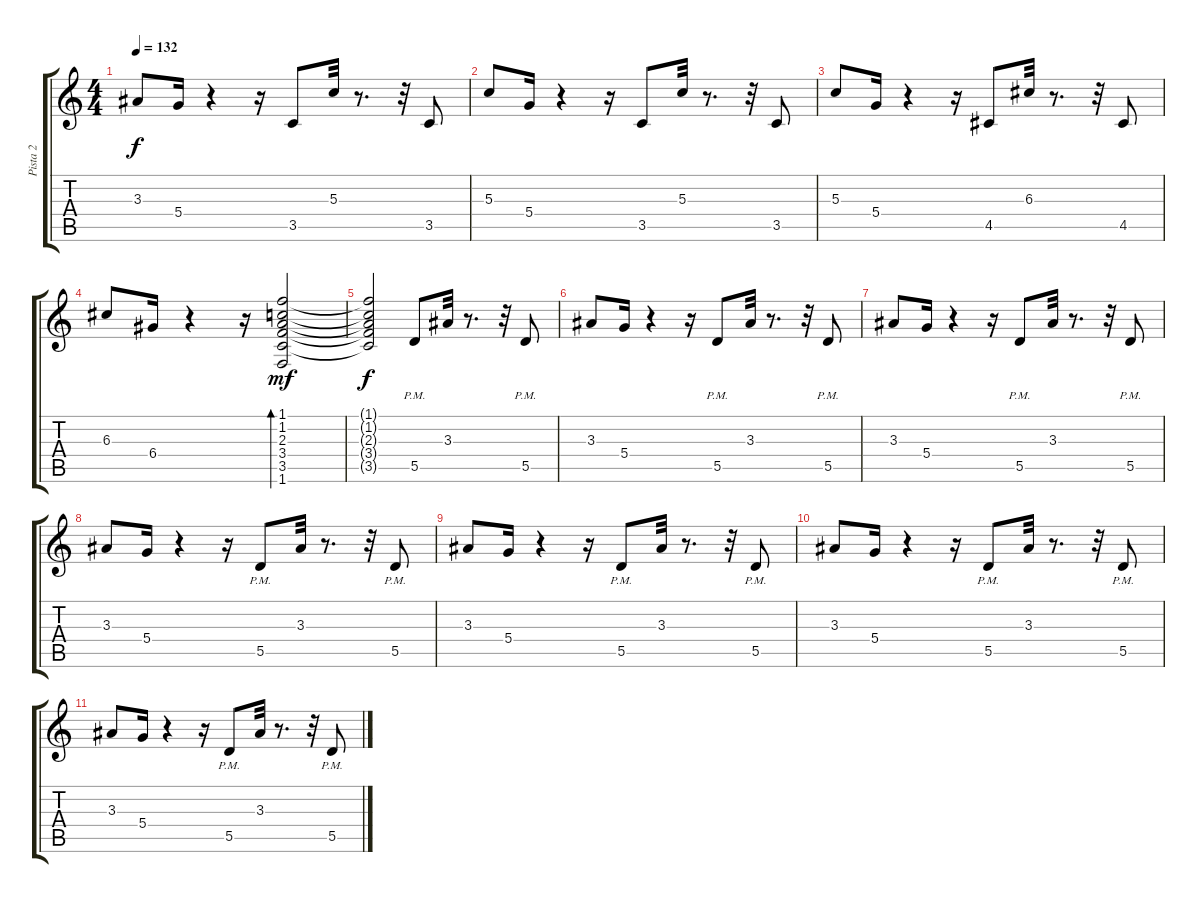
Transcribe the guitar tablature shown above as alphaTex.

\track ("Pista 2" "Pista 2") {instrument electricguitarjazz}
\staff {score tabs}
\tuning (E4 B3 G3 D3 A2 E2) {hide}
\ts (4 4)
\tempo 132
\clef g2
\ks c
3.3.8{dy f} 5.4.16 r.4 r.16 3.5.8 5.3.32 r.8{d} r.32 3.5.8 |
5.3.8 5.4.16 r.4 r.16 3.5.8 5.3.32 r.8{d} r.32 3.5.8 |
5.3.8 5.4.16 r.4 r.16 4.5.8 6.3.32 r.8{d} r.32 4.5.8 |
6.3.8 6.4.16 r.4 r.16 (1.1 1.2 2.3 3.4 3.5 1.6).2{bd 120 dy mf} |
(1.1{t} 1.2{t} 2.3{t} 3.4{t} 3.5{t}).2{dy f} 5.5{pm}.8 3.3.32 r.8{d} r.32 5.5{pm}.8 |
3.3.8 5.4.16 r.4 r.16 5.5{pm}.8 3.3.32 r.8{d} r.32 5.5{pm}.8 |
3.3.8 5.4.16 r.4 r.16 5.5{pm}.8 3.3.32 r.8{d} r.32 5.5{pm}.8 |
3.3.8 5.4.16 r.4 r.16 5.5{pm}.8 3.3.32 r.8{d} r.32 5.5{pm}.8 |
3.3.8 5.4.16 r.4 r.16 5.5{pm}.8 3.3.32 r.8{d} r.32 5.5{pm}.8 |
3.3.8 5.4.16 r.4 r.16 5.5{pm}.8 3.3.32 r.8{d} r.32 5.5{pm}.8 |
3.3.8 5.4.16 r.4 r.16 5.5{pm}.8 3.3.32 r.8{d} r.32 5.5{pm}.8
